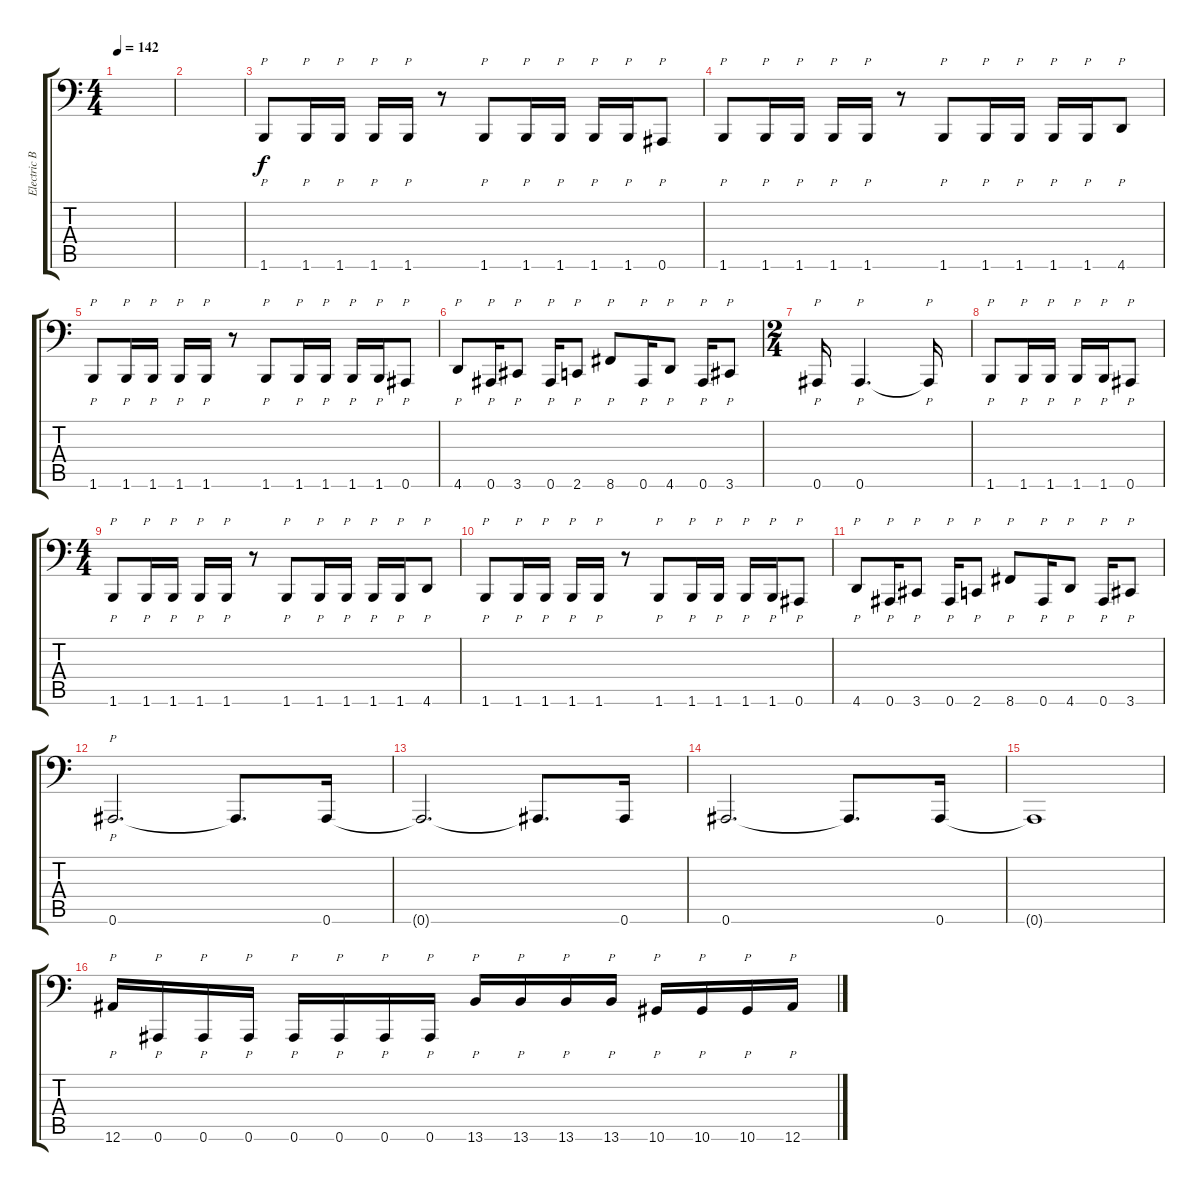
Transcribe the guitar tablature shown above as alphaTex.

\track ("Electric Bass" "Electric B") {instrument electricbassfinger}
\staff {score tabs}
\tuning (C3 G2 D2 A1 E1 Bb0) {hide}
\ts (4 4)
\tempo 142
\clef f4
\ks c
|
|
1.6.8{p} 1.6.16{p} 1.6.16{p} 1.6.16{p} 1.6.16{p} r.8 1.6.8{p} 1.6.16{p} 1.6.16{p} 1.6.16{p} 1.6.16{p} 0.6.8{p} |
1.6.8{p} 1.6.16{p} 1.6.16{p} 1.6.16{p} 1.6.16{p} r.8 1.6.8{p} 1.6.16{p} 1.6.16{p} 1.6.16{p} 1.6.16{p} 4.6.8{p} |
1.6.8{p} 1.6.16{p} 1.6.16{p} 1.6.16{p} 1.6.16{p} r.8 1.6.8{p} 1.6.16{p} 1.6.16{p} 1.6.16{p} 1.6.16{p} 0.6.8{p} |
4.6.8{p} 0.6.16{p} 3.6.8{p} 0.6.16{p} 2.6.8{p} 8.6.8{p} 0.6.16{p} 4.6.8{p} 0.6.16{p} 3.6.8{p} |
\ts (2 4)
0.6.16{p} 0.6.4{p d} 0.6{t}.16{p} |
1.6.8{p} 1.6.16{p} 1.6.16{p} 1.6.16{p} 1.6.16{p} 0.6.8{p} |
\ts (4 4)
1.6.8{p} 1.6.16{p} 1.6.16{p} 1.6.16{p} 1.6.16{p} r.8 1.6.8{p} 1.6.16{p} 1.6.16{p} 1.6.16{p} 1.6.16{p} 4.6.8{p} |
1.6.8{p} 1.6.16{p} 1.6.16{p} 1.6.16{p} 1.6.16{p} r.8 1.6.8{p} 1.6.16{p} 1.6.16{p} 1.6.16{p} 1.6.16{p} 0.6.8{p} |
4.6.8{p} 0.6.16{p} 3.6.8{p} 0.6.16{p} 2.6.8{p} 8.6.8{p} 0.6.16{p} 4.6.8{p} 0.6.16{p} 3.6.8{p} |
0.6.2{p d} 0.6{t}.8{d} 0.6.16 |
0.6{t}.2{d} 0.6{t}.8{d} 0.6.16 |
0.6.2{d} 0.6{t}.8{d} 0.6.16 |
0.6{t}.1 |
12.6.16{p} 0.6.16{p} 0.6.16{p} 0.6.16{p} 0.6.16{p} 0.6.16{p} 0.6.16{p} 0.6.16{p} 13.6.16{p} 13.6.16{p} 13.6.16{p} 13.6.16{p} 10.6.16{p} 10.6.16{p} 10.6.16{p} 12.6.16{p}
